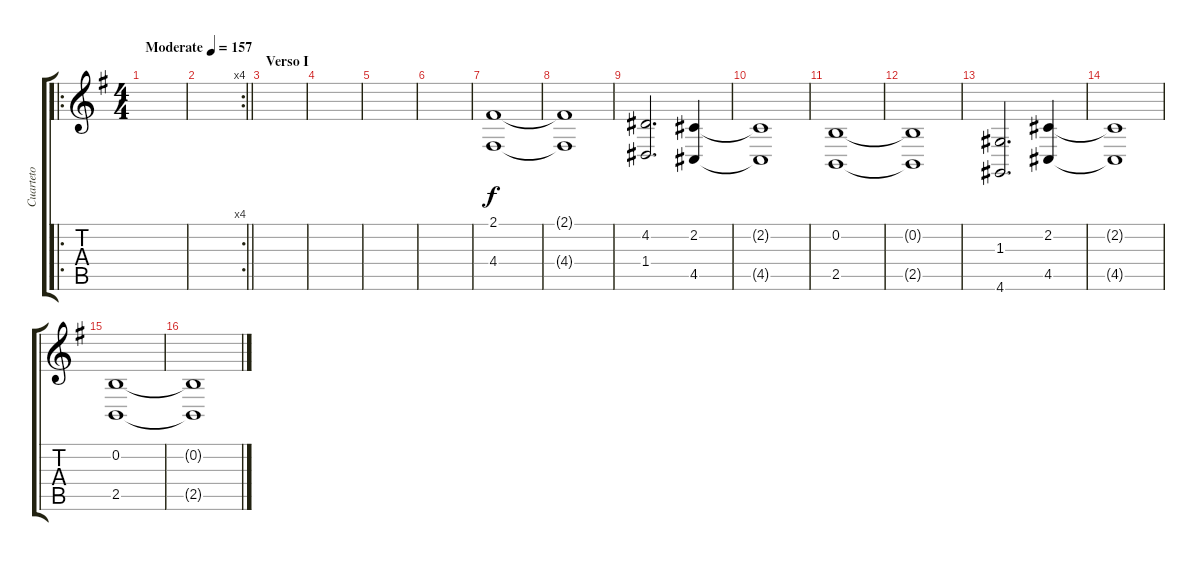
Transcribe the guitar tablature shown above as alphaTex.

\track ("Cuarteto" "Cuarteto") {instrument stringensemble2}
\staff {score tabs}
\tuning (E4 B3 G3 D3 A2 E2) {hide}
\ro
\ts (4 4)
\tempo (157 "Moderate")
\clef g2
\ks g
|
\rc 4
\barLineRight lightlight
|
\section ("" "Verso I")
|
|
|
|
(2.1 4.4).1 |
(2.1{t} 4.4{t}).1 |
(4.2 1.4).2{d} (2.2 4.5).4 |
(2.2{t} 4.5{t}).1 |
(0.2 2.5).1 |
(0.2{t} 2.5{t}).1 |
(1.3 4.6).2{d} (2.2 4.5).4 |
(2.2{t} 4.5{t}).1 |
(0.2 2.5).1 |
(0.2{t} 2.5{t}).1
